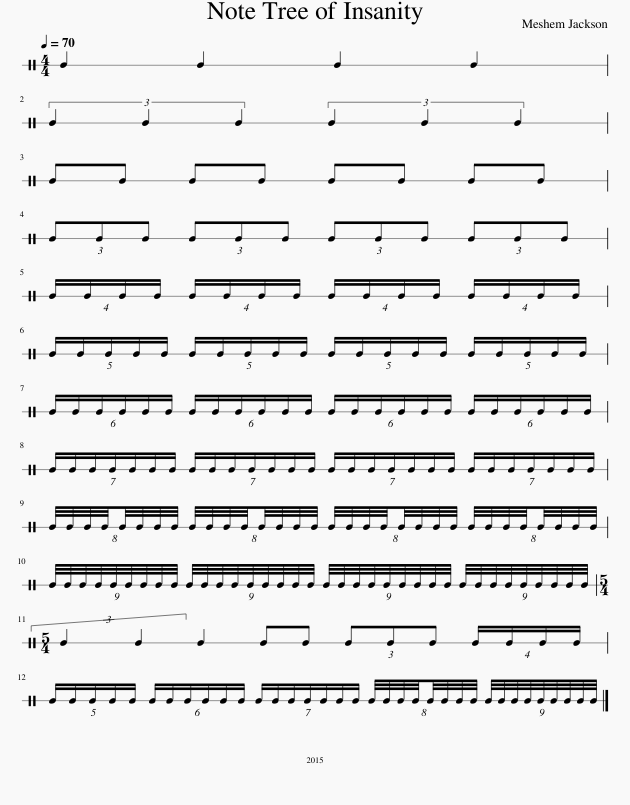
X:1
L:1/8
Q:1/4=70
M:4/4
I:linebreak $
K:C
V:1 perc stafflines=1
K:none
V:1
 E2 E2 E2 E2 |$ (3E2 E2 E2 (3E2 E2 E2 |$ EE EE EE EE |$ (3EEE (3EEE (3EEE (3EEE |$ E/E/E/E/ E/E/E/E/ E/E/E/E/ E/E/E/E/ |$ %5
 (5:4:5E/E/E/E/E/ (5:4:5E/E/E/E/E/ (5:4:5E/E/E/E/E/ (5:4:5E/E/E/E/E/ |$ (6:4:6E/E/E/E/E/E/ (6:4:6E/E/E/E/E/E/ (6:4:6E/E/E/E/E/E/ (6:4:6E/E/E/E/E/E/ |$ (7:4:7E/E/E/E/E/E/E/ (7:4:7E/E/E/E/E/E/E/ (7:4:7E/E/E/E/E/E/E/ (7:4:7E/E/E/E/E/E/E/ |$ E/4E/4E/4E/4E/4E/4E/4E/4 E/4E/4E/4E/4E/4E/4E/4E/4 E/4E/4E/4E/4E/4E/4E/4E/4 E/4E/4E/4E/4E/4E/4E/4E/4 |$ (9:8:9E/4E/4E/4E/4E/4E/4E/4E/4E/4 (9:8:9E/4E/4E/4E/4E/4E/4E/4E/4E/4 (9:8:9E/4E/4E/4E/4E/4E/4E/4E/4E/4 (9:8:9E/4E/4E/4E/4E/4E/4E/4E/4E/4 |$ %10
[M:5/4] E2 (3:2:4E2 E2 EE (3EEE E/E/E/E/ |$ (5:4:5E/E/E/E/E/ (6:4:6E/E/E/E/E/E/ (7:4:7E/E/E/E/E/E/E/ E/4E/4E/4E/4E/4E/4E/4E/4 (9:8:9E/4E/4E/4E/4E/4E/4E/4E/4E/4 |] %12
